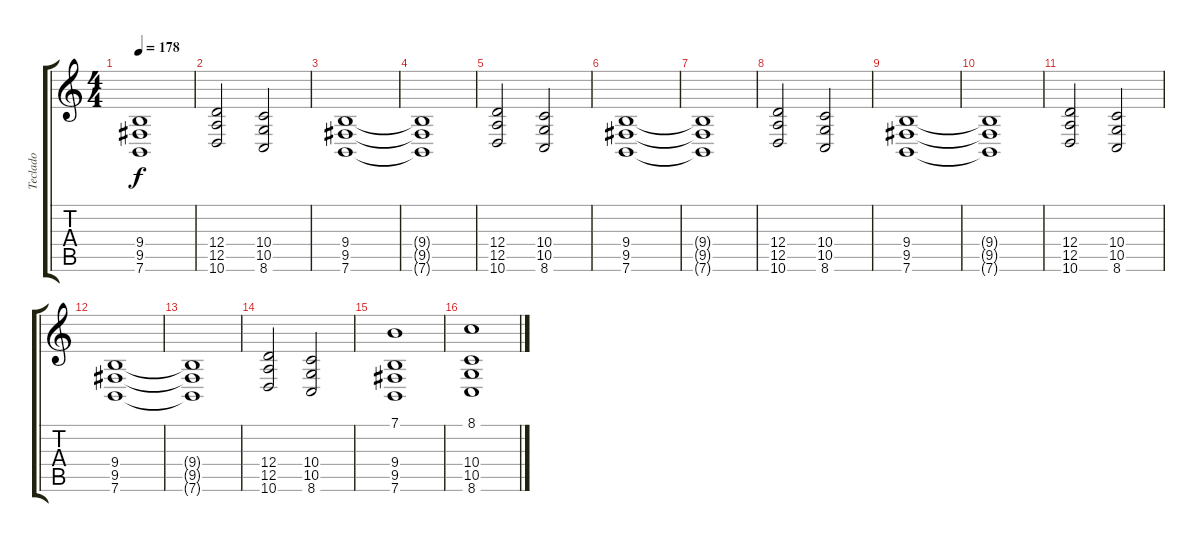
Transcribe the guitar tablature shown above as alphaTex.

\track ("Teclado" "Teclado") {instrument churchorgan}
\staff {score tabs}
\tuning (E4 B3 G3 D3 A2 E2) {hide}
\ts (4 4)
\tempo 178
\clef g2
\ks c
(9.4{t} 9.5{t} 7.6{t}).1{dy f} |
(12.4 12.5 10.6).2 (10.4 10.5 8.6).2 |
(9.4 9.5 7.6).1 |
(9.4{t} 9.5{t} 7.6{t}).1 |
(12.4 12.5 10.6).2 (10.4 10.5 8.6).2 |
(9.4 9.5 7.6).1 |
(9.4{t} 9.5{t} 7.6{t}).1 |
(12.4 12.5 10.6).2 (10.4 10.5 8.6).2 |
(9.4 9.5 7.6).1 |
(9.4{t} 9.5{t} 7.6{t}).1 |
(12.4 12.5 10.6).2 (10.4 10.5 8.6).2 |
(9.4 9.5 7.6).1 |
(9.4{t} 9.5{t} 7.6{t}).1 |
(12.4 12.5 10.6).2 (10.4 10.5 8.6).2 |
(7.1 9.4 9.5 7.6).1 |
(8.1 10.4 10.5 8.6).1
